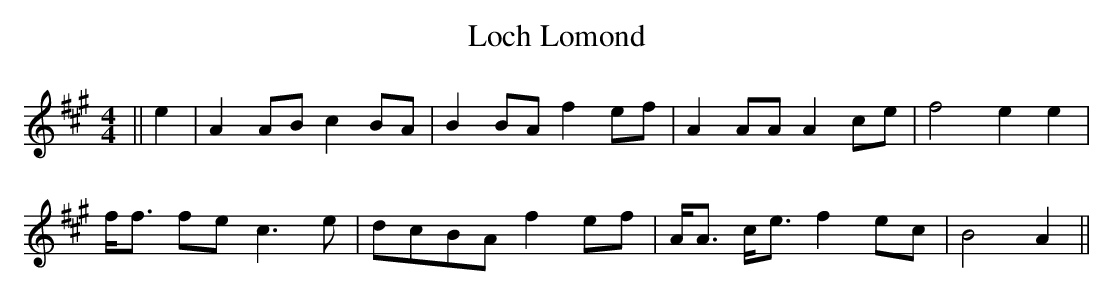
X:1
T: Loch Lomond
M: 4/4
L: 1/8
K: Amaj
||e2|A2 AB c2 BA|B2 BA f2 ef|A2 AA A2 ce|f4 e2 e2|
f<f fe c3 e|dcBA f2 ef|A<A c<e f2 ec|B4 A2||
